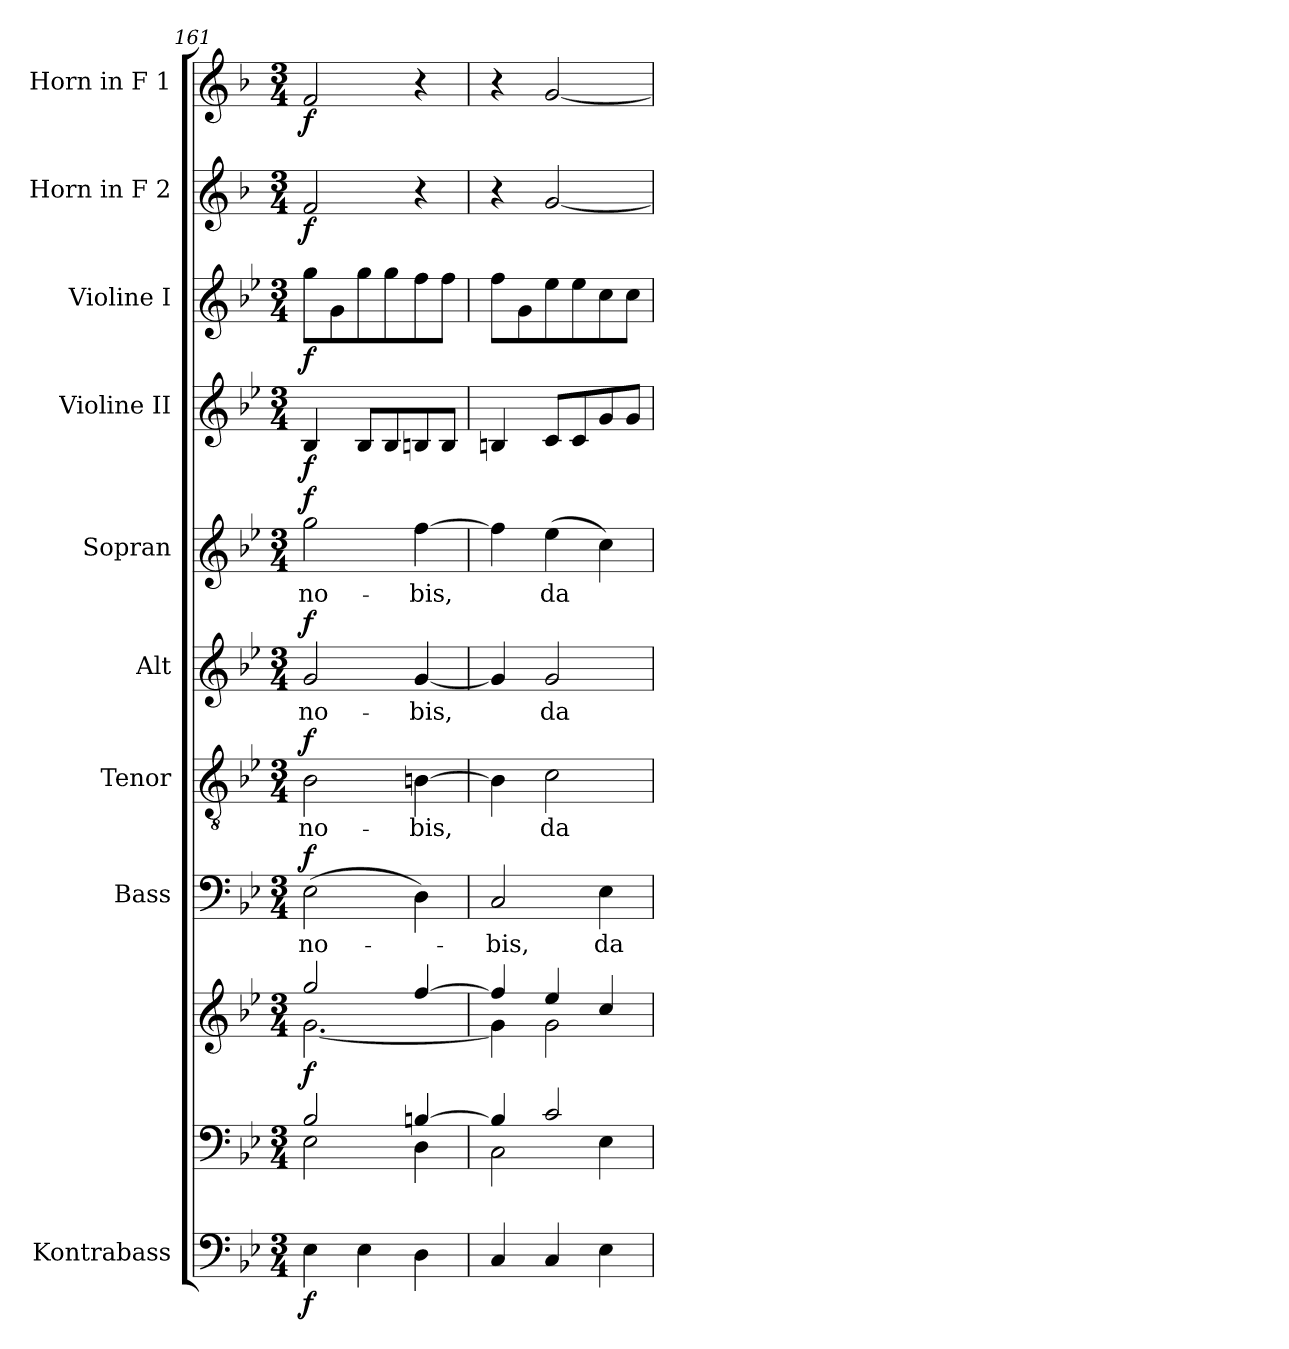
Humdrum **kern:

**kern	**dynam	**kern	**kern	**dynam	**kern	**text	**dynam	**kern	**text	**dynam	**kern	**text	**dynam	**kern	**text	**dynam	**kern	**dynam	**kern	**dynam	**kern	**dynam	**kern	**dynam
*part10	*part10	*part9	*part9	*part9	*part8	*part8	*part8	*part7	*part7	*part7	*part6	*part6	*part6	*part5	*part5	*part5	*part4	*part4	*part3	*part3	*part2	*part2	*part1	*part1
*staff11	*staff11	*staff10	*staff9	*staff9/10	*staff8	*staff8	*staff8	*staff7	*staff7	*staff7	*staff6	*staff6	*staff6	*staff5	*staff5	*staff5	*staff4	*staff4	*staff3	*staff3	*staff2	*staff2	*staff1	*staff1
*I"Kontrabass	*	*	*	*	*I"Bass	*	*	*I"Tenor	*	*	*I"Alt	*	*	*I"Sopran	*	*	*I"Violine II	*	*I"Violine I	*	*I"Horn in F 2	*	*I"Horn in F 1	*
*I'Kb.	*	*	*	*	*I'B.	*	*	*I'T.	*	*	*I'A.	*	*	*I'S.	*	*	*I'Vl. II	*	*I'Vl. I	*	*	*	*	*
*clefF4	*	*clefF4	*clefG2	*	*clefF4	*	*	*clefGv2	*	*	*clefG2	*	*	*clefG2	*	*	*clefG2	*	*clefG2	*	*clefG2	*	*clefG2	*
*ITrd7c12	*	*	*	*	*	*	*	*	*	*	*	*	*	*	*	*	*	*	*	*	*ITrd4c7	*	*ITrd4c7	*
*k[b-e-]	*	*k[b-e-]	*k[b-e-]	*	*k[b-e-]	*	*	*k[b-e-]	*	*	*k[b-e-]	*	*	*k[b-e-]	*	*	*k[b-e-]	*	*k[b-e-]	*	*k[b-e-]	*	*k[b-e-]	*
*B-:	*	*B-:	*B-:	*	*B-:	*	*	*B-:	*	*	*B-:	*	*	*B-:	*	*	*B-:	*	*B-:	*	*B-:	*	*B-:	*
*M3/4	*	*M3/4	*M3/4	*	*M3/4	*	*	*M3/4	*	*	*M3/4	*	*	*M3/4	*	*	*M3/4	*	*M3/4	*	*M3/4	*	*M3/4	*
=161	=161	=161	=161	=161	=161	=161	=161	=161	=161	=161	=161	=161	=161	=161	=161	=161	=161	=161	=161	=161	=161	=161	=161	=161
*	*	*^	*^	*	*	*	*	*	*	*	*	*	*	*	*	*	*	*	*	*	*	*	*	*
!	!LO:DY:b	!	!	!	!	!LO:DY:b	!	!LO:LY:b	!LO:DY:a	!	!LO:LY:b	!LO:DY:a	!	!LO:LY:b	!LO:DY:a	!	!LO:LY:b	!LO:DY:a	!	!LO:DY:b	!	!LO:DY:b	!	!LO:DY:b	!	!LO:DY:b
4EE-\	f	2B-/	2E-\	2gg/	[<2.g\	f	(>2E-\	no-	f	2B-\	no-	f	2g/	no-	f	2gg\	no-	f	4B-/	f	8gg\L	f	2B-/	f	2B-/	f
.	.	.	.	.	.	.	.	.	.	.	.	.	.	.	.	.	.	.	.	.	8g\	.	.	.	.	.
4EE-\	.	.	.	.	.	.	.	.	.	.	.	.	.	.	.	.	.	.	8B-/L	.	8gg\	.	.	.	.	.
.	.	.	.	.	.	.	.	.	.	.	.	.	.	.	.	.	.	.	8B-/	.	8gg\	.	.	.	.	.
!	!	!	!	!	!	!	!	!	!	!	!LO:LY:b	!	!	!LO:LY:b	!	!	!LO:LY:b	!	!	!	!	!	!	!	!	!
4DD\	.	[>4Bn/	4D\	[>4ff/	.	.	4D\)	.	.	[4Bn\	-bis,	.	[4g/	-bis,	.	[4ff\	-bis,	.	8Bn/	.	8ff\	.	4r	.	4r	.
.	.	.	.	.	.	.	.	.	.	.	.	.	.	.	.	.	.	.	8B/J	.	8ff\J	.	.	.	.	.
=162	=162	=162	=162	=162	=162	=162	=162	=162	=162	=162	=162	=162	=162	=162	=162	=162	=162	=162	=162	=162	=162	=162	=162	=162	=162	=162
!	!	!	!	!	!	!	!	!LO:LY:b	!	!	!	!	!	!	!	!	!	!	!	!	!	!	!	!	!	!
4CC/	.	4B/]	2C\	4ff/]	4g\]	.	2C/	-bis,	.	4B\]	.	.	4g/]	.	.	4ff\]	.	.	4Bn/	.	8ff\L	.	4r	.	4r	.
.	.	.	.	.	.	.	.	.	.	.	.	.	.	.	.	.	.	.	.	.	8g\	.	.	.	.	.
!	!	!	!	!	!	!	!	!	!	!	!LO:LY:b	!	!	!LO:LY:b	!	!	!LO:LY:b	!	!	!	!	!	!	!	!	!
4CC/	.	2c/	.	4ee-/	2g\	.	.	.	.	2c\	da	.	2g/	da	.	(>4ee-\	da	.	8c/L	.	8ee-\	.	[2c/	.	[2c/	.
.	.	.	.	.	.	.	.	.	.	.	.	.	.	.	.	.	.	.	8c/	.	8ee-\	.	.	.	.	.
!	!	!	!	!	!	!	!	!LO:LY:b	!	!	!	!	!	!	!	!	!	!	!	!	!	!	!	!	!	!
4EE-\	.	.	4E-\	4cc/	.	.	4E-\	da	.	.	.	.	.	.	.	4cc\)	.	.	8g/	.	8cc\	.	.	.	.	.
.	.	.	.	.	.	.	.	.	.	.	.	.	.	.	.	.	.	.	8g/J	.	8cc\J	.	.	.	.	.
*	*	*v	*v	*	*	*	*	*	*	*	*	*	*	*	*	*	*	*	*	*	*	*	*	*	*	*
*	*	*	*v	*v	*	*	*	*	*	*	*	*	*	*	*	*	*	*	*	*	*	*	*	*	*
=	=	=	=	=	=	=	=	=	=	=	=	=	=	=	=	=	=	=	=	=	=	=	=	=
*-	*-	*-	*-	*-	*-	*-	*-	*-	*-	*-	*-	*-	*-	*-	*-	*-	*-	*-	*-	*-	*-	*-	*-	*-
